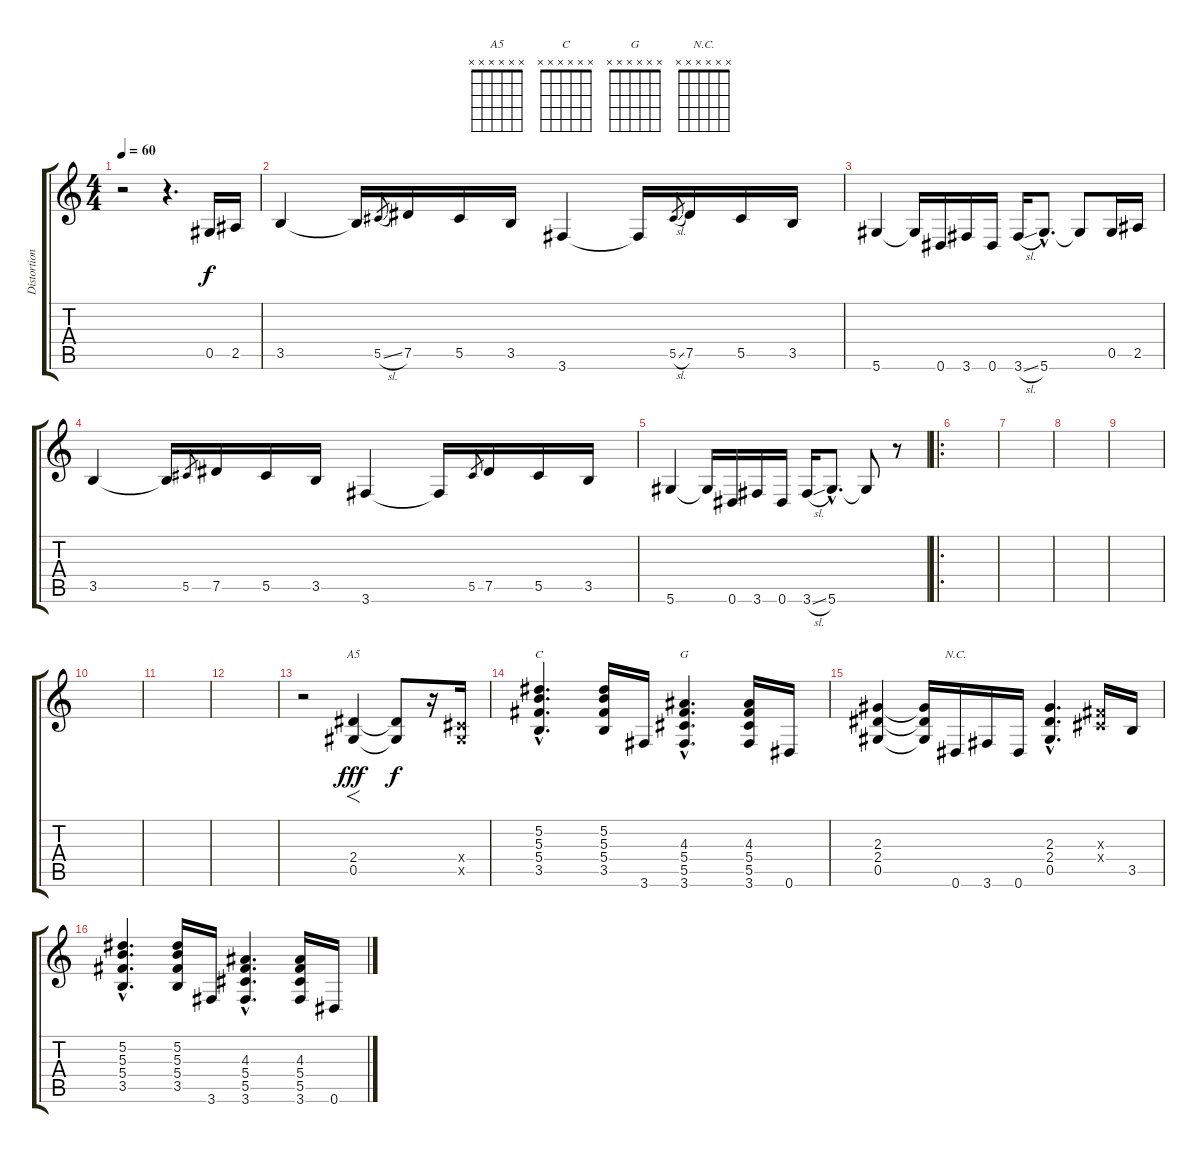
\track ("Distortion Guitar 2" "Distortion") {instrument distortionguitar}
\staff {score tabs}
\tuning (Eb4 Bb3 Gb3 Db3 Ab2 Eb2) {hide}
\chord ("A5" x x x x x x)
\chord ("C" x x x x x x)
\chord ("G" x x x x x x)
\chord ("N.C." x x x x x x)
\ts (4 4)
\tempo 60
\clef g2
\ks c
r.2{dy f} r.4{d} 0.5.16 2.5.16 |
3.5.4 3.5{t}.16 5.5{sl}.8{gr} 7.5.16 5.5.16 3.5.16 3.6.4 3.6{t}.16 5.5{sl}.8{gr} 7.5.16 5.5.16 3.5.16 |
5.6.4 5.6{t}.16 0.6.16 3.6.16 0.6.16 3.6{sl}.16 5.6{hac}.8{d} 5.6{t}.8 0.5.16 2.5.16 |
3.5.4 3.5{t}.16 5.5.8{gr} 7.5.16 5.5.16 3.5.16 3.6.4 3.6{t}.16 5.5.8{gr} 7.5.16 5.5.16 3.5.16 |
5.6.4 5.6{t}.16 0.6.16 3.6.16 0.6.16 3.6{sl}.16 5.6{hac}.8{d} 5.6{t}.8 r.8 |
\ro
|
|
|
|
|
|
|
r.2 (2.4 0.5).4{f ch "A5" dy fff} (2.4{t} 0.5{t}).8{dy f} r.16 (0.4{x} 0.5{x}).16 |
(5.2{hac} 5.3{hac} 5.4{hac} 3.5{hac}).4{d ch "C" volume 9} (5.2 5.3 5.4 3.5).16 3.6.16 (4.3{hac} 5.4{hac} 5.5{hac} 3.6{hac}).4{d ch "G"} (4.3 5.4 5.5 3.6).16 0.6.16 |
(2.3 2.4 0.5).4 (2.3{t} 2.4{t} 0.5{t}).16 0.6.16{ch "N.C."} 3.6.16 0.6.16 (2.3{hac} 2.4{hac} 0.5{hac}).4{d} (0.3{x} 0.4{x}).16 3.5.16 |
(5.2{hac} 5.3{hac} 5.4{hac} 3.5{hac}).4{d} (5.2 5.3 5.4 3.5).16 3.6.16 (4.3{hac} 5.4{hac} 5.5{hac} 3.6{hac}).4{d} (4.3 5.4 5.5 3.6).16 0.6.16
